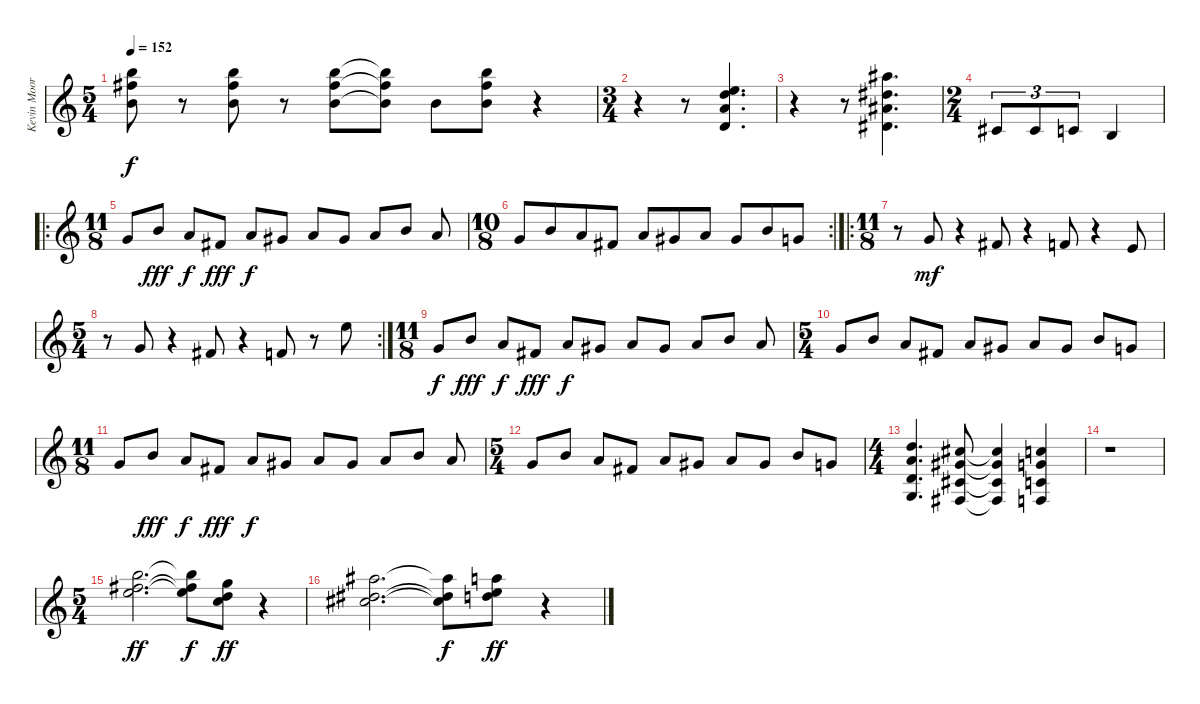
\track ("Kevin Moore (Keyboard)" "Kevin Moor") {instrument drawbarorgan}
\staff {score}
\tuning (E5 B4 G4 D4 A3 D3) {hide}
\ts (5 4)
\tempo 152
\clef g2
\ks c
(7.1 7.2 9.4).8{dy f} r.8 (7.1 7.2 9.4).8 r.8 (7.1 7.2 9.4).8 (7.1{t} 7.2{t} 9.4{t}).8 0.2.8 (7.1 7.2 9.4).8 r.4 |
\ts (3 4)
r.4 r.8 (0.1 3.2 2.3 0.4).4{d} |
r.4 r.8 (6.1 4.2 3.3 1.4).4{d} |
\ts (2 4)
4.5.8{tu (3 2)} 4.5.8{tu (3 2)} 3.5.8{tu (3 2)} 2.5.4 |
\ro
\ts (11 8)
5.4.8{instrument percussiveorgan} 4.3.8{dy fff} 7.4.8{dy f} 4.4.8{dy fff} 7.4.8{dy f} 6.4.8 7.4.8 6.4.8 7.4.8 4.3.8 7.4.8 |
\rc 2
\ts (10 8)
5.4.8 4.3.8 7.4.8 4.4.8 7.4.8 6.4.8 7.4.8 6.4.8 4.3.8 5.4.8 |
\ro
\ts (11 8)
r.8 5.4.8{dy mf} r.4 4.4.8 r.4 3.4.8 r.4 2.4.8 |
\rc 2
\ts (5 4)
r.8 5.4.8 r.4 4.4.8 r.4 3.4.8 r.8 5.2.8 |
\ts (11 8)
5.4.8{dy f instrument drawbarorgan} 4.3.8{dy fff} 7.4.8{dy f} 4.4.8{dy fff} 7.4.8{dy f} 6.4.8 7.4.8 6.4.8 7.4.8 4.3.8 7.4.8 |
\ts (5 4)
5.4.8 4.3.8 7.4.8 4.4.8 7.4.8 6.4.8 7.4.8 6.4.8 4.3.8 5.4.8 |
\ts (11 8)
5.4.8 4.3.8{dy fff} 7.4.8{dy f} 4.4.8{dy fff} 7.4.8{dy f} 6.4.8 7.4.8 6.4.8 7.4.8 4.3.8 7.4.8 |
\ts (5 4)
5.4.8 4.3.8 7.4.8 4.4.8 7.4.8 6.4.8 7.4.8 6.4.8 4.3.8 5.4.8 |
\ts (4 4)
(7.3 7.4 5.5 5.6).4{d} (6.3 6.4 4.5 4.6).8 (6.3{t} 6.4{t} 4.5{t} 4.6{t}).4 (5.3 5.4 3.5 3.6).4 |
r.1 |
\ts (5 4)
(7.1 7.2 9.3).2{d dy ff} (7.1{t} 7.2{t} 9.3{t}).8{dy f} (3.1 3.2 5.3).8{dy ff} r.4 |
(6.1 4.2 6.3).2{d} (6.1{t} 4.2{t} 6.3{t}).8{dy f} (5.1 5.2 7.3).8{dy ff} r.4
